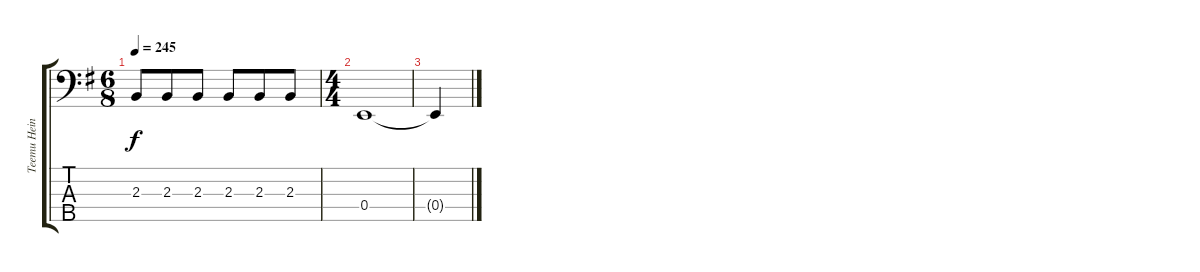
\track ("Teemu Heinola (bass)" "Teemu Hein") {instrument electricbasspick}
\staff {score tabs}
\tuning (G2 D2 A1 E1 B0) {hide}
\ts (6 8)
\tempo 245
\clef f4
\ks eminor
2.3.8{dy f} 2.3.8 2.3.8 2.3.8 2.3.8 2.3.8 |
\ts (4 4)
0.4.1 |
0.4{t}.4
